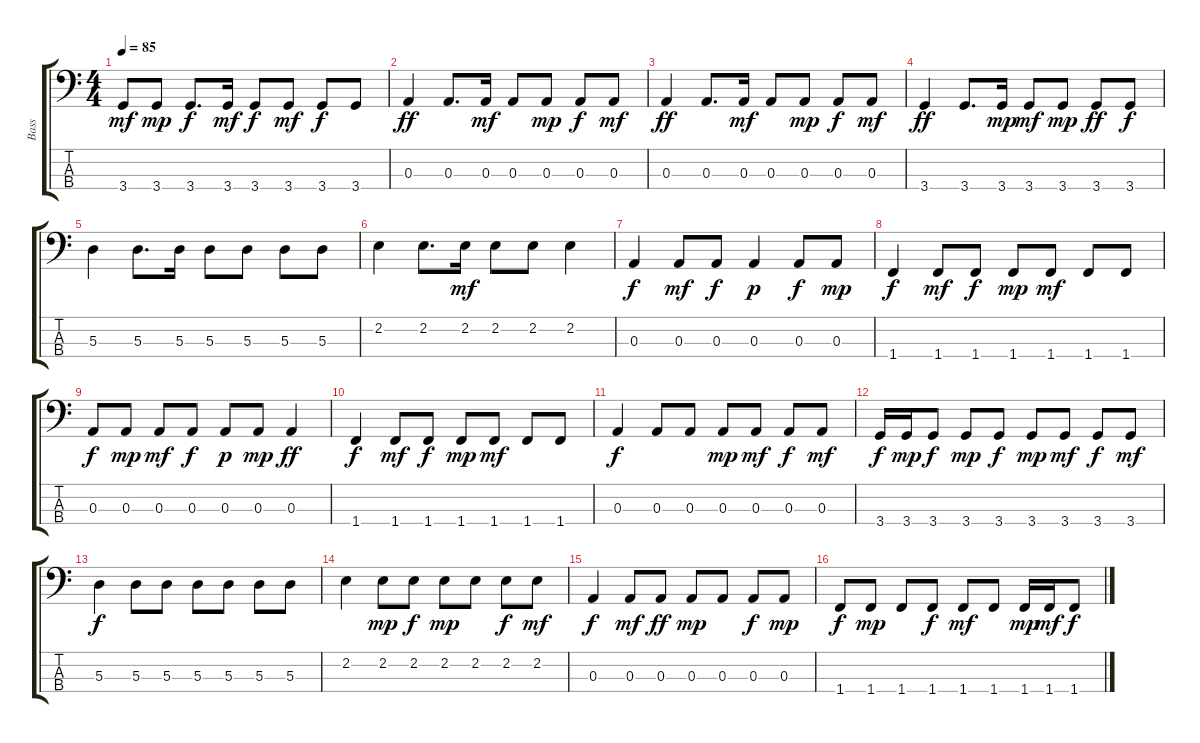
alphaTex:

\track ("Bass                " "Bass      ") {instrument electricbassfinger}
\staff {score tabs}
\tuning (G2 D2 A1 E1) {hide}
\ts (4 4)
\tempo 85
\clef f4
\ks c
3.4.8{dy mf} 3.4.8{dy mp} 3.4.8{d dy f} 3.4.16{dy mf} 3.4.8{dy f} 3.4.8{dy mf} 3.4.8{dy f} 3.4.8 |
0.3.4{dy ff} 0.3.8{d} 0.3.16{dy mf} 0.3.8 0.3.8{dy mp} 0.3.8{dy f} 0.3.8{dy mf} |
0.3.4{dy ff} 0.3.8{d} 0.3.16{dy mf} 0.3.8 0.3.8{dy mp} 0.3.8{dy f} 0.3.8{dy mf} |
3.4.4{dy ff} 3.4.8{d} 3.4.16{dy mp} 3.4.8{dy mf} 3.4.8{dy mp} 3.4.8{dy ff} 3.4.8{dy f} |
5.3.4 5.3.8{d} 5.3.16 5.3.8 5.3.8 5.3.8 5.3.8 |
2.2.4 2.2.8{d} 2.2.16{dy mf} 2.2.8 2.2.8 2.2.4 |
0.3.4{dy f} 0.3.8{dy mf} 0.3.8{dy f} 0.3.4{dy p} 0.3.8{dy f} 0.3.8{dy mp} |
1.4.4{dy f} 1.4.8{dy mf} 1.4.8{dy f} 1.4.8{dy mp} 1.4.8{dy mf} 1.4.8 1.4.8 |
0.3.8{dy f} 0.3.8{dy mp} 0.3.8{dy mf} 0.3.8{dy f} 0.3.8{dy p} 0.3.8{dy mp} 0.3.4{dy ff} |
1.4.4{dy f} 1.4.8{dy mf} 1.4.8{dy f} 1.4.8{dy mp} 1.4.8{dy mf} 1.4.8 1.4.8 |
0.3.4{dy f} 0.3.8 0.3.8 0.3.8{dy mp} 0.3.8{dy mf} 0.3.8{dy f} 0.3.8{dy mf} |
3.4.16{dy f} 3.4.16{dy mp} 3.4.8{dy f} 3.4.8{dy mp} 3.4.8{dy f} 3.4.8{dy mp} 3.4.8{dy mf} 3.4.8{dy f} 3.4.8{dy mf} |
5.3.4{dy f} 5.3.8 5.3.8 5.3.8 5.3.8 5.3.8 5.3.8 |
2.2.4 2.2.8{dy mp} 2.2.8{dy f} 2.2.8{dy mp} 2.2.8 2.2.8{dy f} 2.2.8{dy mf} |
0.3.4{dy f} 0.3.8{dy mf} 0.3.8{dy ff} 0.3.8{dy mp} 0.3.8 0.3.8{dy f} 0.3.8{dy mp} |
1.4.8{dy f} 1.4.8{dy mp} 1.4.8 1.4.8{dy f} 1.4.8{dy mf} 1.4.8 1.4.16{dy mp} 1.4.16{dy mf} 1.4.8{dy f}
